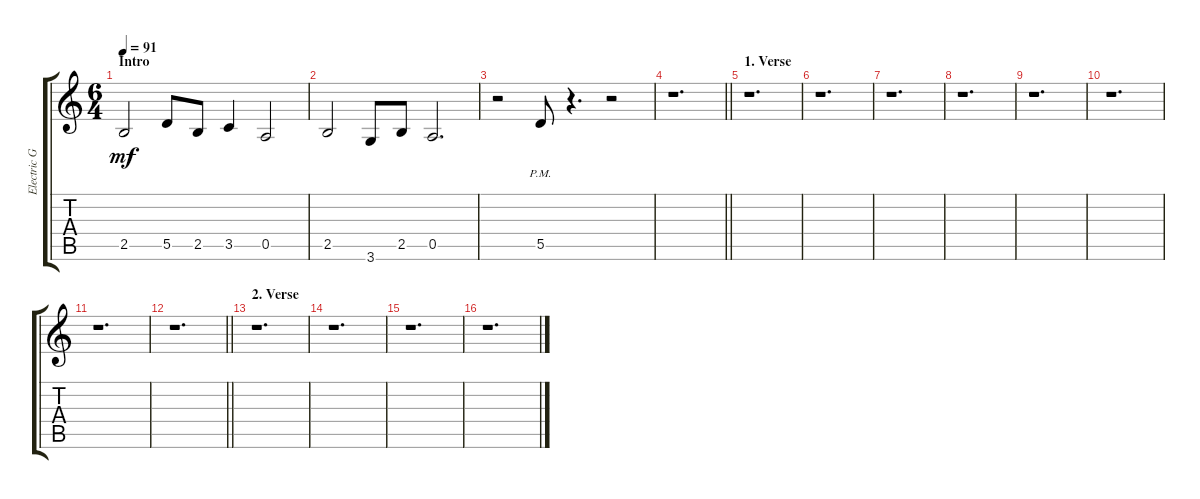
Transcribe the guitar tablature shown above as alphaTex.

\track ("Electric Guitar: fills (left)" "Electric G") {instrument electricguitarclean}
\staff {score tabs}
\tuning (E4 B3 G3 D3 A2 E2) {hide}
\ts (6 4)
\section ("" "Intro")
\tempo 91
\clef g2
\ks c
2.5.2{dy mf instrument electricguitarclean} 5.5.8 2.5.8 3.5.4 0.5.2 |
2.5.2 3.6.8 2.5.8 0.5.2{d} |
r.2 5.5{pm}.8 r.4{d} r.2 |
\barLineRight lightlight
r.1{d} |
\section ("" "1. Verse")
r.1{d} |
r.1{d} |
r.1{d} |
r.1{d} |
r.1{d} |
r.1{d} |
r.1{d} |
\barLineRight lightlight
r.1{d} |
\section ("" "2. Verse")
r.1{d} |
r.1{d} |
r.1{d} |
r.1{d}
